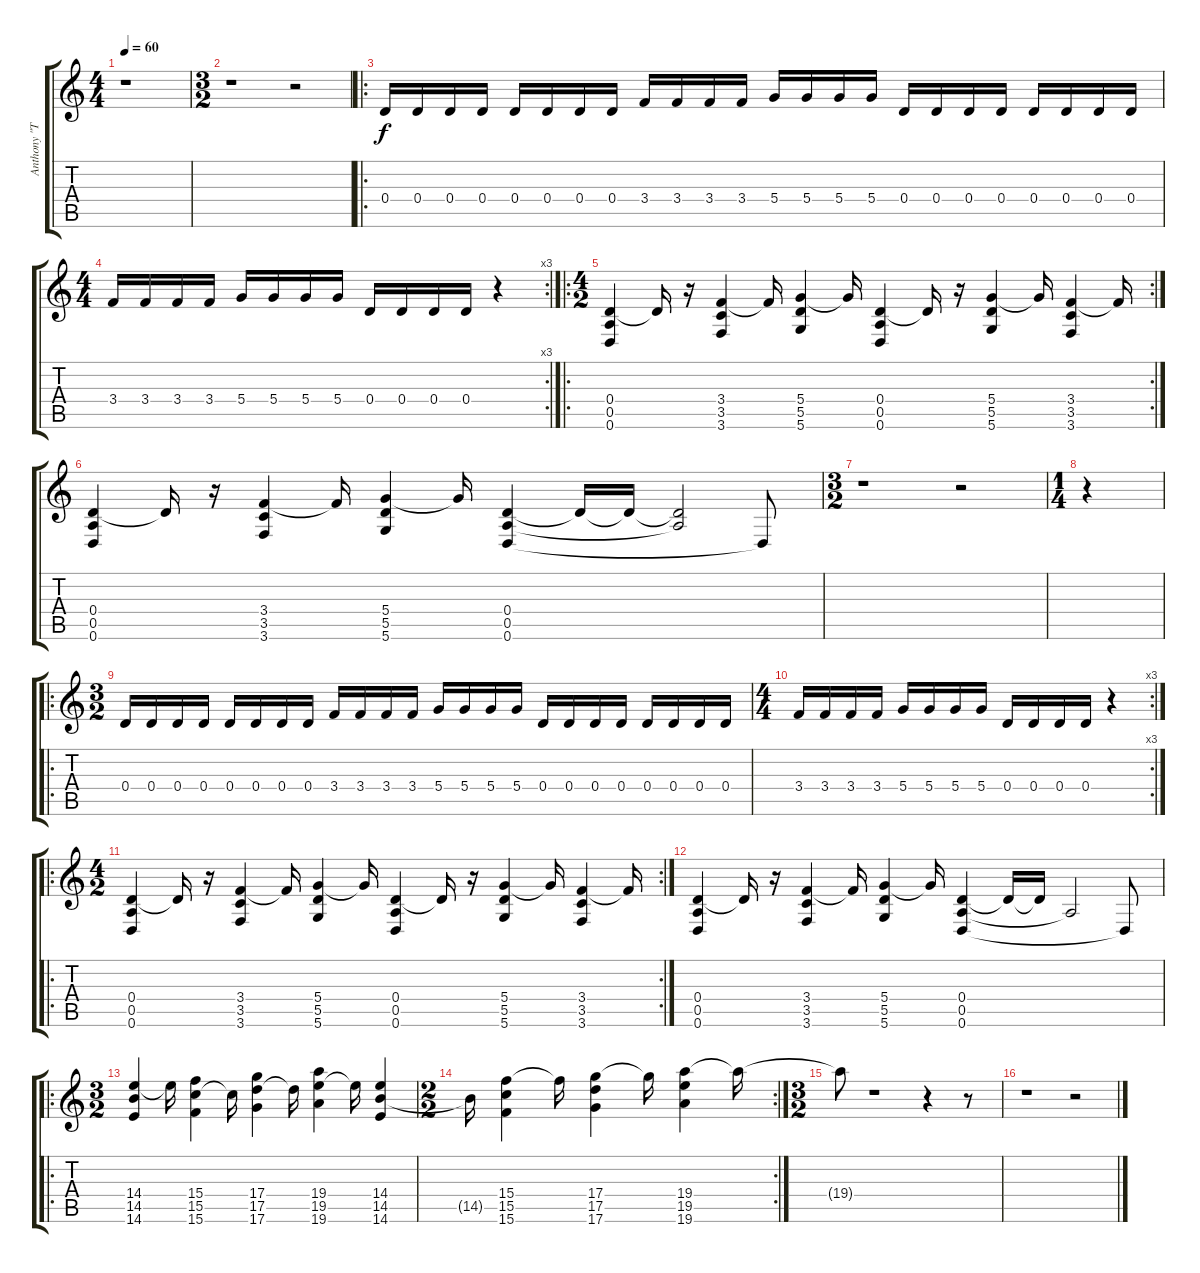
\track ("Anthony \"Trouble\" Valli " "Anthony \"T") {instrument distortionguitar}
\staff {score tabs}
\tuning (E4 B3 G3 D3 A2 D2) {hide}
\ts (4 4)
\tempo 60
\clef g2
\ks c
r.1{dy f instrument distortionguitar} |
\ts (3 2)
r.1 r.2 |
\ro
0.4.16{volume 6} 0.4.16 0.4.16 0.4.16 0.4.16 0.4.16 0.4.16 0.4.16 3.4.16 3.4.16 3.4.16 3.4.16 5.4.16 5.4.16 5.4.16 5.4.16 0.4.16 0.4.16 0.4.16 0.4.16 0.4.16 0.4.16 0.4.16 0.4.16 |
\rc 3
\ts (4 4)
3.4.16{volume 6} 3.4.16 3.4.16 3.4.16 5.4.16 5.4.16 5.4.16 5.4.16 0.4.16 0.4.16 0.4.16 0.4.16 r.4 |
\ro
\rc 2
\ts (4 2)
(0.4 0.5 0.6).4{volume 14} 0.4{t}.16 r.16 (3.4 3.5 3.6).4 3.4{t}.16 (5.4 5.5 5.6).4 5.4{t}.16 (0.4 0.5 0.6).4 0.4{t}.16 r.16 (5.4 5.5 5.6).4 5.4{t}.16 (3.4 3.5 3.6).4 3.4{t}.16 |
(0.4 0.5 0.6).4 0.4{t}.16 r.16 (3.4 3.5 3.6).4 3.4{t}.16 (5.4 5.5 5.6).4 5.4{t}.16 (0.4 0.5 0.6).4 0.4{t}.16 0.4{t}.16 (0.4{t} 0.5{t}).2 0.6{t}.8 |
\ts (3 2)
r.1 r.2 |
\ts (1 4)
r.4 |
\ro
\ts (3 2)
0.4.16{volume 6} 0.4.16 0.4.16 0.4.16 0.4.16 0.4.16 0.4.16 0.4.16 3.4.16 3.4.16 3.4.16 3.4.16 5.4.16 5.4.16 5.4.16 5.4.16 0.4.16 0.4.16 0.4.16 0.4.16 0.4.16 0.4.16 0.4.16 0.4.16 |
\rc 3
\ts (4 4)
3.4.16{volume 6} 3.4.16 3.4.16 3.4.16 5.4.16 5.4.16 5.4.16 5.4.16 0.4.16 0.4.16 0.4.16 0.4.16 r.4 |
\ro
\rc 2
\ts (4 2)
(0.4 0.5 0.6).4 0.4{t}.16 r.16 (3.4 3.5 3.6).4 3.4{t}.16 (5.4 5.5 5.6).4 5.4{t}.16 (0.4 0.5 0.6).4 0.4{t}.16 r.16 (5.4 5.5 5.6).4 5.4{t}.16 (3.4 3.5 3.6).4 3.4{t}.16 |
(0.4 0.5 0.6).4 0.4{t}.16 r.16 (3.4 3.5 3.6).4 3.4{t}.16 (5.4 5.5 5.6).4 5.4{t}.16 (0.4 0.5 0.6).4 0.4{t}.16 0.4{t}.16 0.5{t}.2 0.6{t}.8 |
\ro
\ts (3 2)
(14.4 14.5 14.6).4 14.4{t}.16 (15.4 15.5 15.6).4 15.5{t}.16 (17.4 17.5 17.6).4 17.5{t}.16 (19.4 19.5 19.6).4 19.5{t}.16 (14.4 14.5 14.6).4 |
\rc 2
\ts (2 2)
14.5{t}.16 (15.4 15.5 15.6).4 15.4{t}.16 (17.4 17.5 17.6).4 17.4{t}.16 (19.4 19.5 19.6).4 19.4{t}.16 |
\ts (3 2)
19.4{t}.8 r.1 r.4 r.8 |
r.1 r.2
